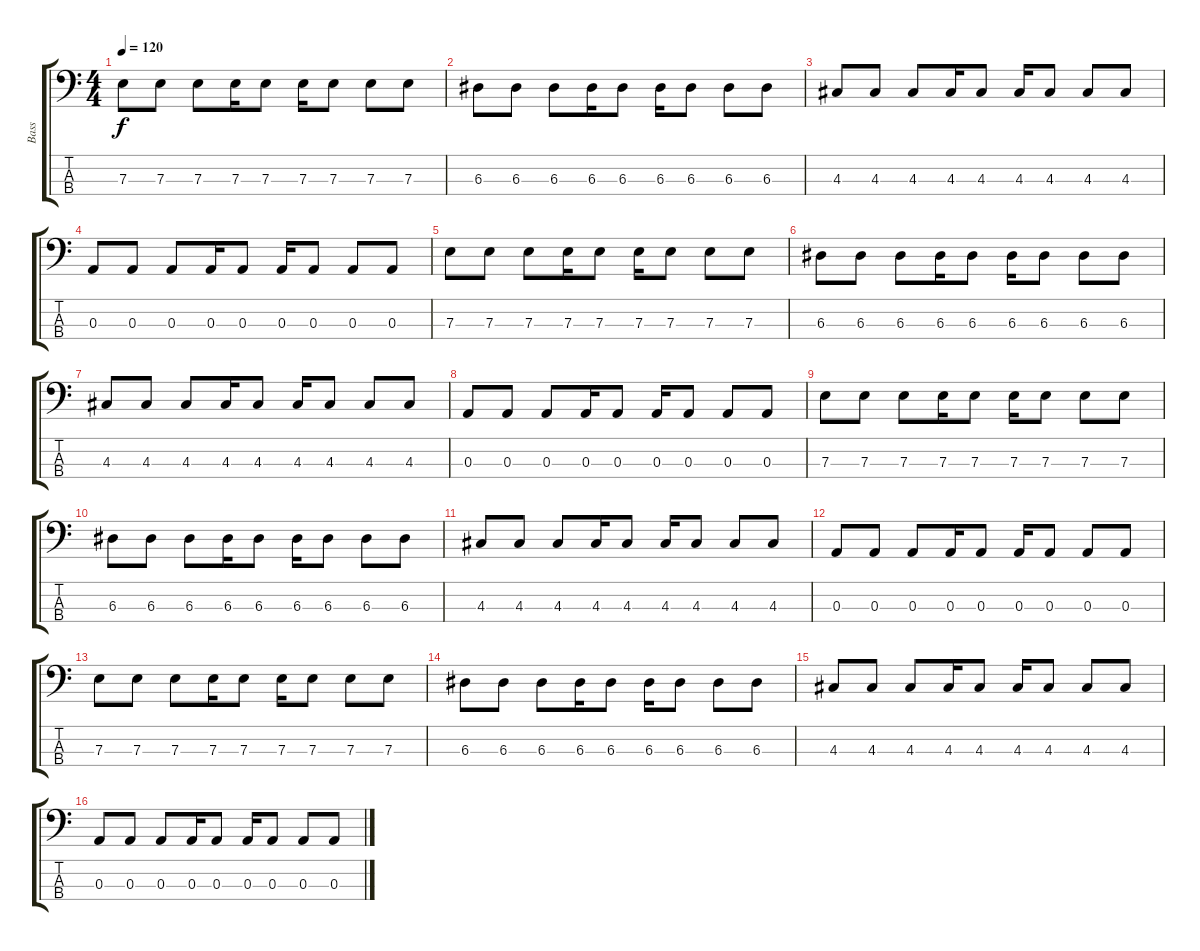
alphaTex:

\track ("Bass" "Bass") {instrument electricbassfinger}
\staff {score tabs}
\tuning (G2 D2 A1 E1) {hide}
\ts (4 4)
\tempo 120
\clef f4
\ks c
7.3.8{dy f instrument electricbassfinger} 7.3.8 7.3.8 7.3.16 7.3.8 7.3.16 7.3.8 7.3.8 7.3.8 |
6.3.8 6.3.8 6.3.8 6.3.16 6.3.8 6.3.16 6.3.8 6.3.8 6.3.8 |
4.3.8 4.3.8 4.3.8 4.3.16 4.3.8 4.3.16 4.3.8 4.3.8 4.3.8 |
0.3.8 0.3.8 0.3.8 0.3.16 0.3.8 0.3.16 0.3.8 0.3.8 0.3.8 |
7.3.8 7.3.8 7.3.8 7.3.16 7.3.8 7.3.16 7.3.8 7.3.8 7.3.8 |
6.3.8 6.3.8 6.3.8 6.3.16 6.3.8 6.3.16 6.3.8 6.3.8 6.3.8 |
4.3.8 4.3.8 4.3.8 4.3.16 4.3.8 4.3.16 4.3.8 4.3.8 4.3.8 |
0.3.8 0.3.8 0.3.8 0.3.16 0.3.8 0.3.16 0.3.8 0.3.8 0.3.8 |
7.3.8 7.3.8 7.3.8 7.3.16 7.3.8 7.3.16 7.3.8 7.3.8 7.3.8 |
6.3.8 6.3.8 6.3.8 6.3.16 6.3.8 6.3.16 6.3.8 6.3.8 6.3.8 |
4.3.8 4.3.8 4.3.8 4.3.16 4.3.8 4.3.16 4.3.8 4.3.8 4.3.8 |
0.3.8 0.3.8 0.3.8 0.3.16 0.3.8 0.3.16 0.3.8 0.3.8 0.3.8 |
7.3.8 7.3.8 7.3.8 7.3.16 7.3.8 7.3.16 7.3.8 7.3.8 7.3.8 |
6.3.8 6.3.8 6.3.8 6.3.16 6.3.8 6.3.16 6.3.8 6.3.8 6.3.8 |
4.3.8 4.3.8 4.3.8 4.3.16 4.3.8 4.3.16 4.3.8 4.3.8 4.3.8 |
0.3.8 0.3.8 0.3.8 0.3.16 0.3.8 0.3.16 0.3.8 0.3.8 0.3.8
